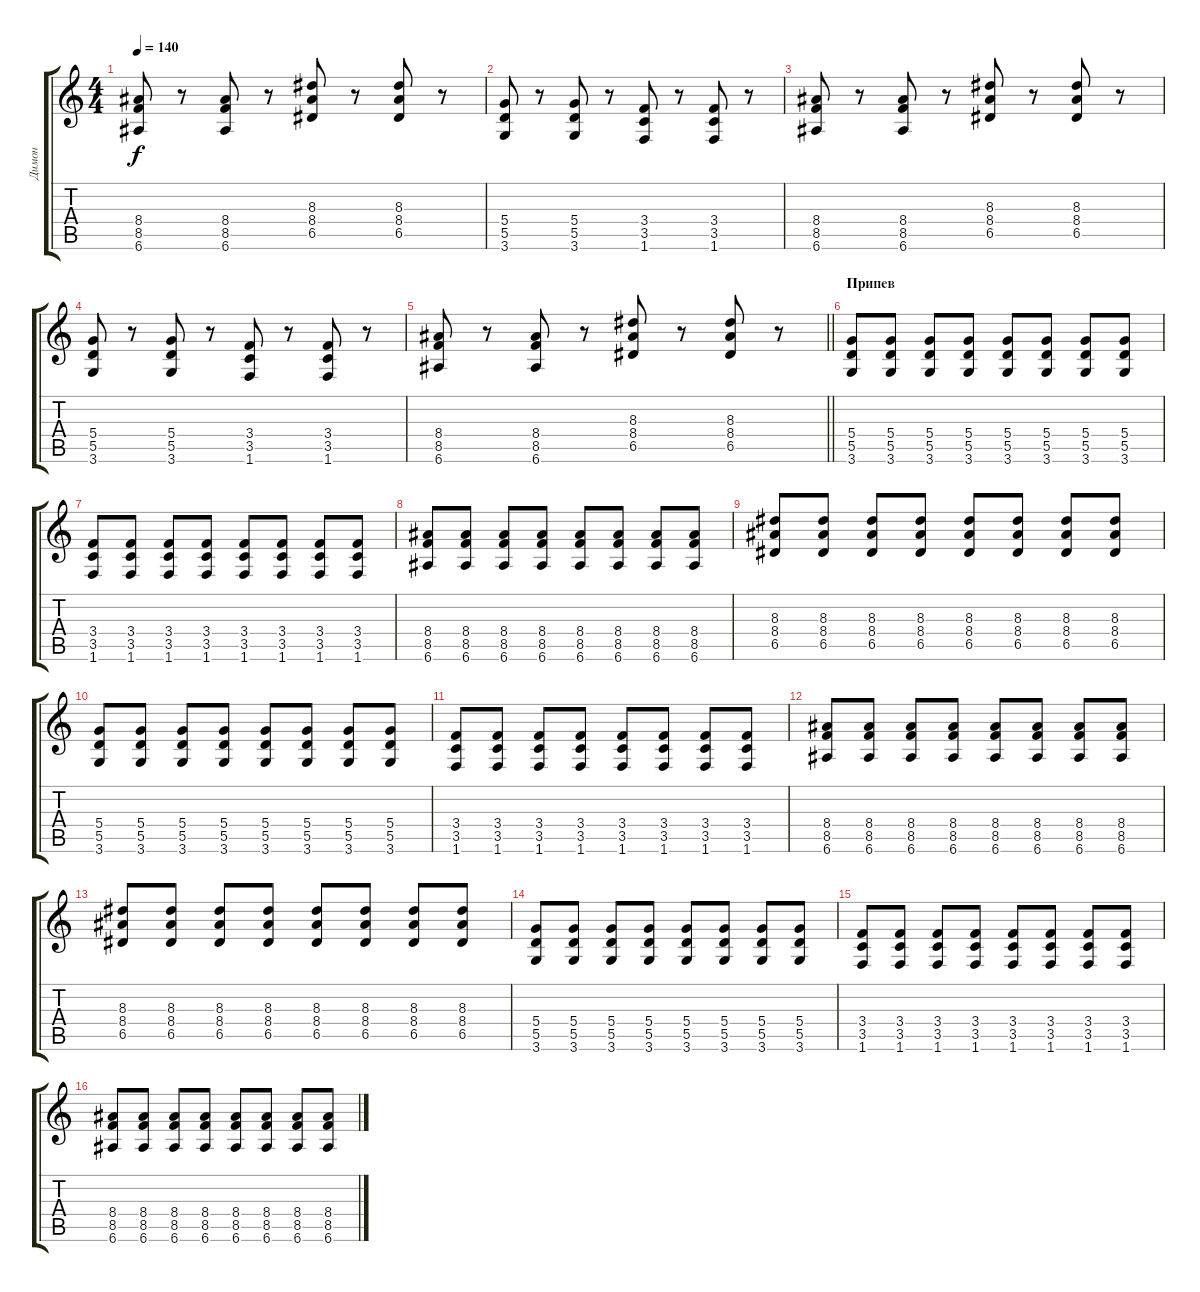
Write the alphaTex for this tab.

\track ("Димон" "Димон") {instrument distortionguitar}
\staff {score tabs}
\tuning (E4 B3 G3 D3 A2 E2) {hide}
\ts (4 4)
\tempo 140
\clef g2
\ks c
(8.4 8.5 6.6).8{dy f} r.8 (8.4 8.5 6.6).8 r.8 (8.3 8.4 6.5).8 r.8 (8.3 8.4 6.5).8 r.8 |
(5.4 5.5 3.6).8 r.8 (5.4 5.5 3.6).8 r.8 (3.4 3.5 1.6).8 r.8 (3.4 3.5 1.6).8 r.8 |
(8.4 8.5 6.6).8 r.8 (8.4 8.5 6.6).8 r.8 (8.3 8.4 6.5).8 r.8 (8.3 8.4 6.5).8 r.8 |
(5.4 5.5 3.6).8 r.8 (5.4 5.5 3.6).8 r.8 (3.4 3.5 1.6).8 r.8 (3.4 3.5 1.6).8 r.8 |
\barLineRight lightlight
(8.4 8.5 6.6).8 r.8 (8.4 8.5 6.6).8 r.8 (8.3 8.4 6.5).8 r.8 (8.3 8.4 6.5).8 r.8 |
\section ("" "Припев")
(5.4 5.5 3.6).8 (5.4 5.5 3.6).8 (5.4 5.5 3.6).8 (5.4 5.5 3.6).8 (5.4 5.5 3.6).8 (5.4 5.5 3.6).8 (5.4 5.5 3.6).8 (5.4 5.5 3.6).8 |
(3.4 3.5 1.6).8 (3.4 3.5 1.6).8 (3.4 3.5 1.6).8 (3.4 3.5 1.6).8 (3.4 3.5 1.6).8 (3.4 3.5 1.6).8 (3.4 3.5 1.6).8 (3.4 3.5 1.6).8 |
(8.4 8.5 6.6).8 (8.4 8.5 6.6).8 (8.4 8.5 6.6).8 (8.4 8.5 6.6).8 (8.4 8.5 6.6).8 (8.4 8.5 6.6).8 (8.4 8.5 6.6).8 (8.4 8.5 6.6).8 |
(8.3 8.4 6.5).8 (8.3 8.4 6.5).8 (8.3 8.4 6.5).8 (8.3 8.4 6.5).8 (8.3 8.4 6.5).8 (8.3 8.4 6.5).8 (8.3 8.4 6.5).8 (8.3 8.4 6.5).8 |
(5.4 5.5 3.6).8 (5.4 5.5 3.6).8 (5.4 5.5 3.6).8 (5.4 5.5 3.6).8 (5.4 5.5 3.6).8 (5.4 5.5 3.6).8 (5.4 5.5 3.6).8 (5.4 5.5 3.6).8 |
(3.4 3.5 1.6).8 (3.4 3.5 1.6).8 (3.4 3.5 1.6).8 (3.4 3.5 1.6).8 (3.4 3.5 1.6).8 (3.4 3.5 1.6).8 (3.4 3.5 1.6).8 (3.4 3.5 1.6).8 |
(8.4 8.5 6.6).8 (8.4 8.5 6.6).8 (8.4 8.5 6.6).8 (8.4 8.5 6.6).8 (8.4 8.5 6.6).8 (8.4 8.5 6.6).8 (8.4 8.5 6.6).8 (8.4 8.5 6.6).8 |
(8.3 8.4 6.5).8 (8.3 8.4 6.5).8 (8.3 8.4 6.5).8 (8.3 8.4 6.5).8 (8.3 8.4 6.5).8 (8.3 8.4 6.5).8 (8.3 8.4 6.5).8 (8.3 8.4 6.5).8 |
(5.4 5.5 3.6).8 (5.4 5.5 3.6).8 (5.4 5.5 3.6).8 (5.4 5.5 3.6).8 (5.4 5.5 3.6).8 (5.4 5.5 3.6).8 (5.4 5.5 3.6).8 (5.4 5.5 3.6).8 |
(3.4 3.5 1.6).8 (3.4 3.5 1.6).8 (3.4 3.5 1.6).8 (3.4 3.5 1.6).8 (3.4 3.5 1.6).8 (3.4 3.5 1.6).8 (3.4 3.5 1.6).8 (3.4 3.5 1.6).8 |
(8.4 8.5 6.6).8 (8.4 8.5 6.6).8 (8.4 8.5 6.6).8 (8.4 8.5 6.6).8 (8.4 8.5 6.6).8 (8.4 8.5 6.6).8 (8.4 8.5 6.6).8 (8.4 8.5 6.6).8
